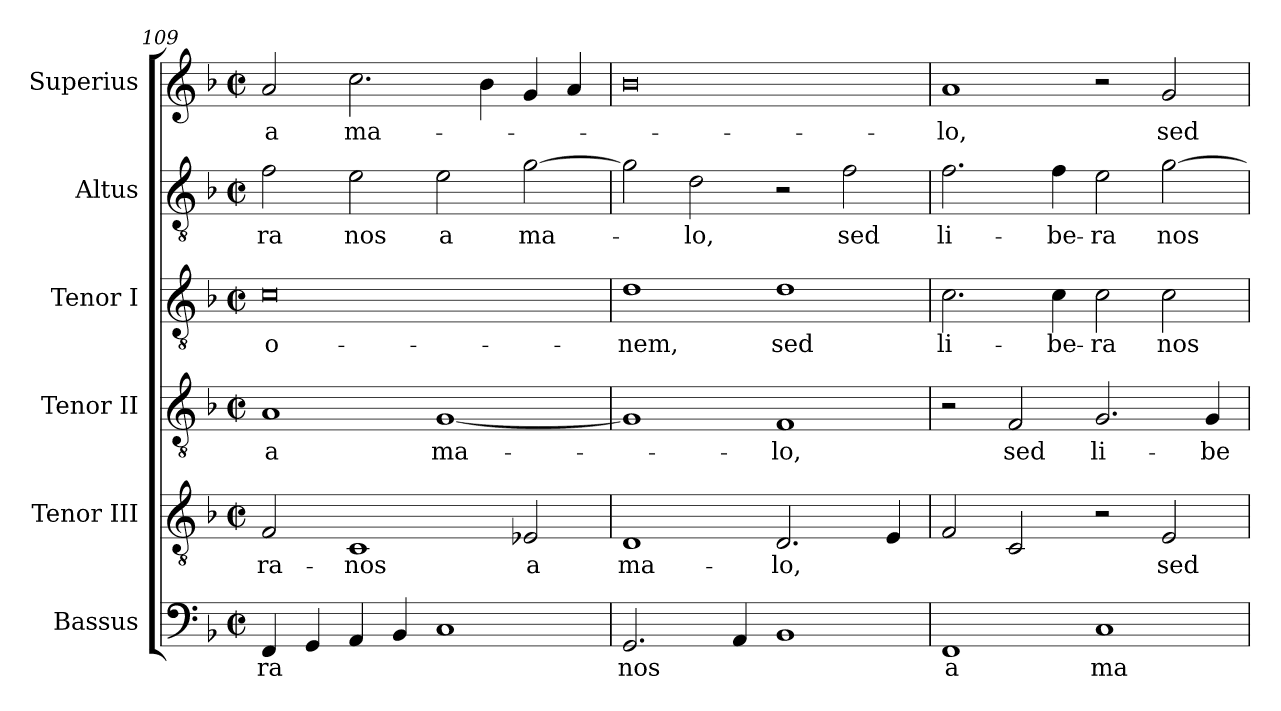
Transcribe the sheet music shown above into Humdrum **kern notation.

**kern	**text	**kern	**text	**kern	**text	**kern	**text	**kern	**text	**kern	**text
*part6	*part6	*part5	*part5	*part4	*part4	*part3	*part3	*part2	*part2	*part1	*part1
*staff6	*staff6	*staff5	*staff5	*staff4	*staff4	*staff3	*staff3	*staff2	*staff2	*staff1	*staff1
*I"Bassus	*	*I"Tenor III	*	*I"Tenor II	*	*I"Tenor I	*	*I"Altus	*	*I"Superius	*
*I'B.	*	*I'T.	*	*I'T.	*	*I'T.	*	*	*	*I'S.	*
!!LO:PB:g=z
*clefF4	*	*clefGv2	*	*clefGv2	*	*clefGv2	*	*clefGv2	*	*clefG2	*
*	*	*ITrd7c12	*	*ITrd7c12	*	*ITrd7c12	*	*ITrd7c12	*	*	*
*k[b-]	*	*k[b-]	*	*k[b-]	*	*k[b-]	*	*k[b-]	*	*k[b-]	*
*F:	*	*F:	*	*F:	*	*F:	*	*F:	*	*F:	*
*M2/2	*	*M2/2	*	*M2/2	*	*M2/2	*	*M2/2	*	*M2/2	*
*met(c|)	*	*met(c|)	*	*met(c|)	*	*met(c|)	*	*met(c|)	*	*met(c|)	*
=109	=109	=109	=109	=109	=109	=109	=109	=109	=109	=109	=109
!	!LO:LY:b:color=#000000	!	!	!	!	!	!	!	!	!	!
!	!	!	!LO:LY:b:color=#000000	!	!	!	!	!	!	!	!
!	!	!	!	!	!LO:LY:b:color=#000000	!	!	!	!	!	!
!	!	!	!	!	!	!	!LO:LY:b:color=#000000	!	!	!	!
!	!	!	!	!	!	!	!	!	!LO:LY:b:color=#000000	!	!
!	!	!	!	!	!	!	!	!	!	!	!LO:LY:b:color=#000000
4FFi/	-ra	2FFi/	-ra-	1AAi	a	0Ci	-o-	2Fi\	-ra	2ai/	a
4GGi/	.	.	.	.	.	.	.	.	.	.	.
!	!	!	!LO:LY:b:color=#000000	!	!	!	!	!	!	!	!
!	!	!	!	!	!	!	!	!	!LO:LY:b:color=#000000	!	!
!	!	!	!	!	!	!	!	!	!	!	!LO:LY:b:color=#000000
4AAi/	.	1CCi	-nos	.	.	.	.	2Ei\	nos	2.cci\	ma-
4BB-i/	.	.	.	.	.	.	.	.	.	.	.
!	!	!	!	!	!LO:LY:b:color=#000000	!	!	!	!	!	!
!	!	!	!	!	!	!	!	!	!LO:LY:b:color=#000000	!	!
1Ci	.	.	.	[<1GGi	ma-	.	.	2Ei\	a	.	.
.	.	.	.	.	.	.	.	.	.	4b-i\	.
!	!	!	!LO:LY:b:color=#000000	!	!	!	!	!	!	!	!
!	!	!	!	!	!	!	!	!	!LO:LY:b:color=#000000	!	!
.	.	2EE-Xi/	a	.	.	.	.	[>2Gi\	ma-	4gi/	.
.	.	.	.	.	.	.	.	.	.	4ai/	.
=110	=110	=110	=110	=110	=110	=110	=110	=110	=110	=110	=110
!	!LO:LY:b:color=#000000	!	!	!	!	!	!	!	!	!	!
!	!	!	!LO:LY:b:color=#000000	!	!	!	!	!	!	!	!
!	!	!	!	!	!	!	!LO:LY:b:color=#000000	!	!	!	!
2.GGi/	nos	1DDi	ma-	1GGi]	.	1Di	-nem,	2Gi\]	.	0b-i	.
!	!	!	!	!	!	!	!	!	!LO:LY:b:color=#000000	!	!
.	.	.	.	.	.	.	.	2Di\	-lo,	.	.
4AAi/	.	.	.	.	.	.	.	.	.	.	.
!	!	!	!LO:LY:b:color=#000000	!	!	!	!	!	!	!	!
!	!	!	!	!	!LO:LY:b:color=#000000	!	!	!	!	!	!
!	!	!	!	!	!	!	!LO:LY:b:color=#000000	!	!	!	!
1BB-i	.	2.DDi/	-lo,	1FFi	-lo,	1Di	sed	2r	.	.	.
!	!	!	!	!	!	!	!	!	!LO:LY:b:color=#000000	!	!
.	.	.	.	.	.	.	.	2Fi\	sed	.	.
.	.	4EEi/	.	.	.	.	.	.	.	.	.
=111	=111	=111	=111	=111	=111	=111	=111	=111	=111	=111	=111
!	!LO:LY:b:color=#000000	!	!	!	!	!	!	!	!	!	!
!	!	!	!	!	!	!	!LO:LY:b:color=#000000	!	!	!	!
!	!	!	!	!	!	!	!	!	!LO:LY:b:color=#000000	!	!
!	!	!	!	!	!	!	!	!	!	!	!LO:LY:b:color=#000000
1FFi	a	2FFi/	.	2r	.	2.Ci\	li-	2.Fi\	li-	1ai	-lo,
!	!	!	!	!	!LO:LY:b:color=#000000	!	!	!	!	!	!
.	.	2CCi/	.	2FFi/	sed	.	.	.	.	.	.
!	!	!	!	!	!	!	!LO:LY:b:color=#000000	!	!	!	!
!	!	!	!	!	!	!	!	!	!LO:LY:b:color=#000000	!	!
.	.	.	.	.	.	4Ci\	-be-	4Fi\	-be-	.	.
!	!LO:LY:b:color=#000000	!	!	!	!	!	!	!	!	!	!
!	!	!	!	!	!LO:LY:b:color=#000000	!	!	!	!	!	!
!	!	!	!	!	!	!	!LO:LY:b:color=#000000	!	!	!	!
!	!	!	!	!	!	!	!	!	!LO:LY:b:color=#000000	!	!
1Ci	ma-	2r	.	2.GGi/	li-	2Ci\	-ra	2Ei\	-ra	2r	.
!	!	!	!LO:LY:b:color=#000000	!	!	!	!	!	!	!	!
!	!	!	!	!	!	!	!LO:LY:b:color=#000000	!	!	!	!
!	!	!	!	!	!	!	!	!	!LO:LY:b:color=#000000	!	!
!	!	!	!	!	!	!	!	!	!	!	!LO:LY:b:color=#000000
.	.	2EEi/	sed	.	.	2Ci\	nos	[>2Gi\	nos	2gi/	sed
!	!	!	!	!	!LO:LY:b:color=#000000	!	!	!	!	!	!
.	.	.	.	4GGi/	-be-	.	.	.	.	.	.
=	=	=	=	=	=	=	=	=	=	=	=
*-	*-	*-	*-	*-	*-	*-	*-	*-	*-	*-	*-
